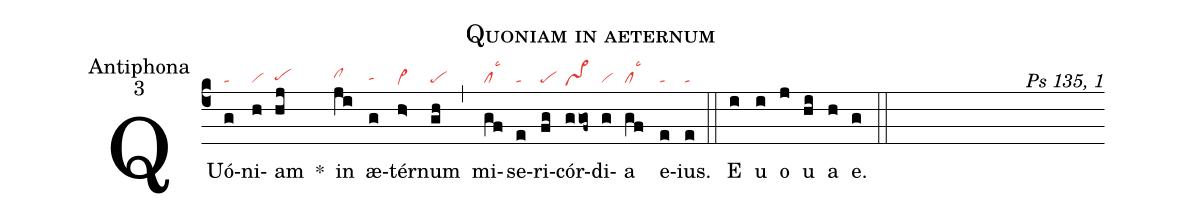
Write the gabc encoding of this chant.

name:Quoniam in aeternum;
office-part:Antiphona;
mode:3;
commentary:Ps 135, 1;
nabc-lines:1;
%%
(c4) QUó(g|ta)ni(h|vi)am(hj|pehg) <sp>*</sp>() in(ji|clhh) æ(g|tahg)tér(h>|vi>he)num(gh|pe) (,) mi(gf|cllsc3)se(e|ta)ri(fg|pe)cór(ggof~|vs>he)di(g|vi)a(gf|cllsc3) e(e|ta)ius.(e|ta) (::)

<eu>E(i) u(i) o(j) u(hi) a(h) e.(g) </eu>(::)
